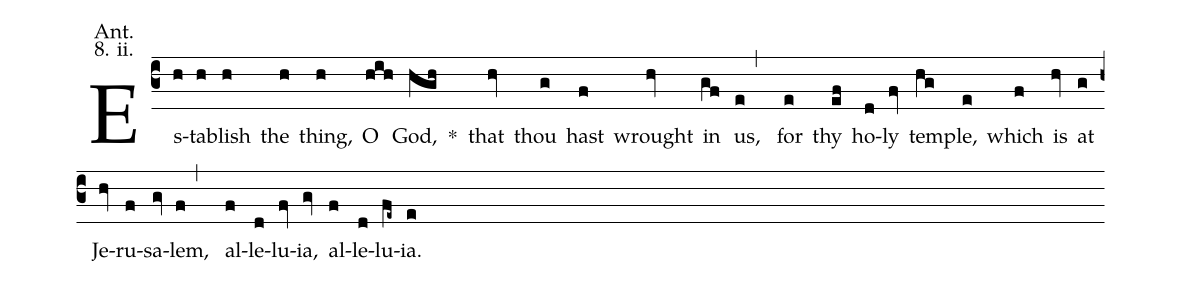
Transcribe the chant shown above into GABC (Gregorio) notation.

annotation: Ant.;
annotation: 8. ii.;
%%
(c3) Es(h)ta(h)blish(h) the(h) thing,(h) O(hih) God,(hgh) <sp>*</sp>() that(hv) thou(g) hast(f) wrought(hv) in(gf) us,(e,) for(e) thy(ef) ho(d)ly(fv) tem(hg)ple,(e) which(f) is(hv) at(g) Je(hv)ru(f)sa(gv)lem,(f,) al(f)le(d)lu(fv)ia,(gv) al(f)le(d)lu(fe~)ia.(e)
